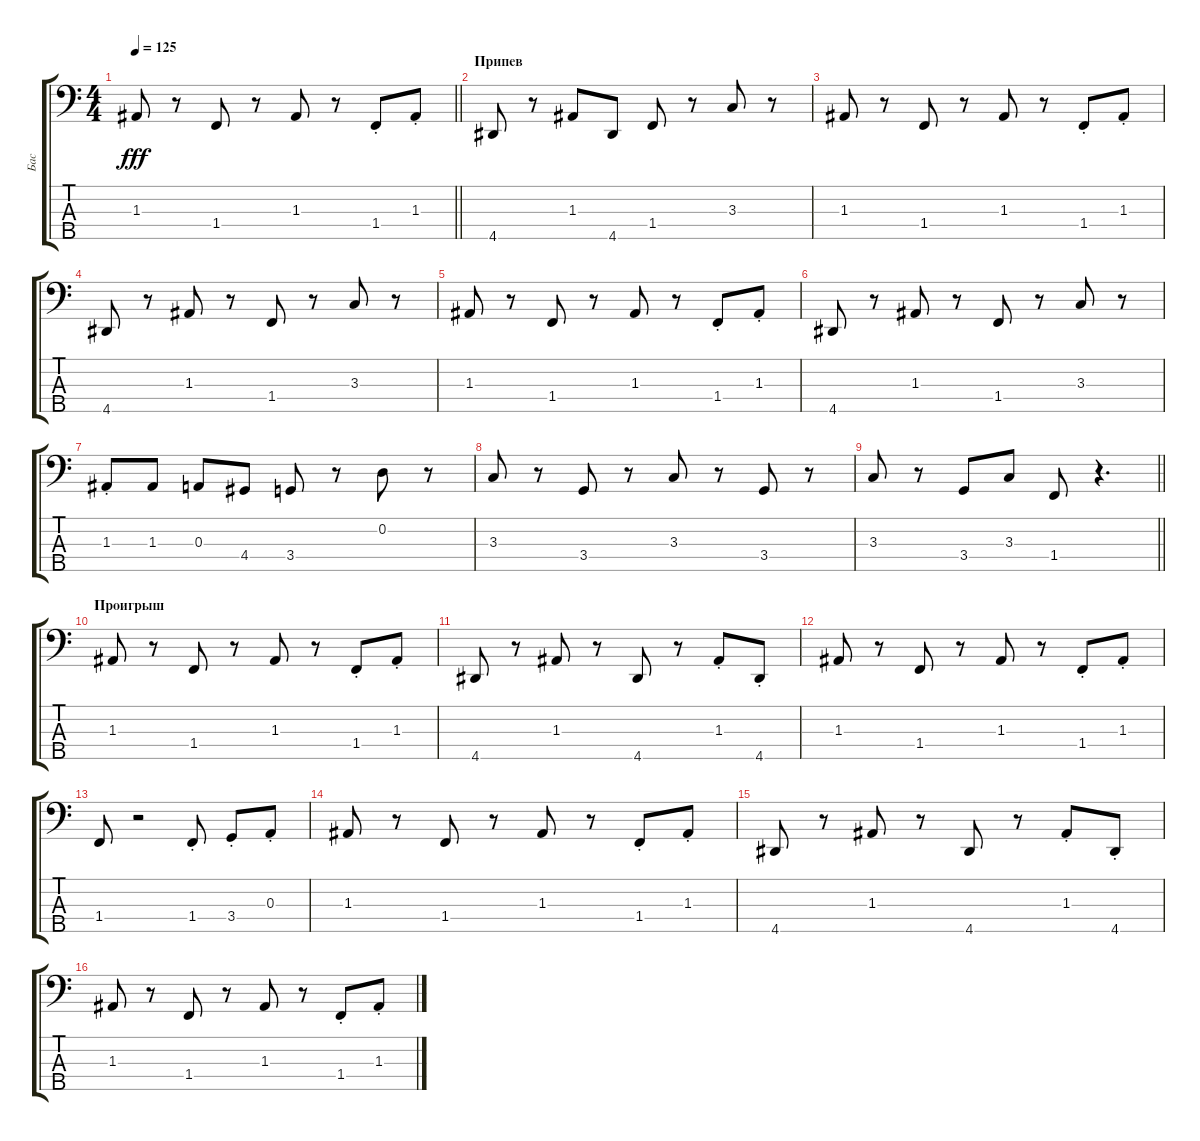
\track ("Бас" "Бас") {instrument fretlessbass}
\staff {score tabs}
\tuning (G2 D2 A1 E1 B0) {hide}
\ts (4 4)
\tempo 125
\clef f4
\barLineRight lightlight
\ks c
1.3.8{dy fff} r.8 1.4.8 r.8 1.3.8 r.8 1.4{st}.8 1.3{st}.8 |
\section ("" "Припев")
4.5.8 r.8 1.3.8 4.5.8 1.4.8 r.8 3.3.8 r.8 |
1.3.8 r.8 1.4.8 r.8 1.3.8 r.8 1.4{st}.8 1.3{st}.8 |
4.5.8 r.8 1.3.8 r.8 1.4.8 r.8 3.3.8 r.8 |
1.3.8 r.8 1.4.8 r.8 1.3.8 r.8 1.4{st}.8 1.3{st}.8 |
4.5.8 r.8 1.3.8 r.8 1.4.8 r.8 3.3.8 r.8 |
1.3{st}.8 1.3.8 0.3.8 4.4.8 3.4.8 r.8 0.2.8 r.8 |
3.3.8 r.8 3.4.8 r.8 3.3.8 r.8 3.4.8 r.8 |
\barLineRight lightlight
3.3.8 r.8 3.4.8 3.3.8 1.4.8 r.4{d} |
\section ("" "Проигрыш")
1.3.8 r.8 1.4.8 r.8 1.3.8 r.8 1.4{st}.8 1.3{st}.8 |
4.5.8 r.8 1.3.8 r.8 4.5.8 r.8 1.3{st}.8 4.5{st}.8 |
1.3.8 r.8 1.4.8 r.8 1.3.8 r.8 1.4{st}.8 1.3{st}.8 |
1.4.8 r.2 1.4{st}.8 3.4{st}.8 0.3{st}.8 |
1.3.8 r.8 1.4.8 r.8 1.3.8 r.8 1.4{st}.8 1.3{st}.8 |
4.5.8 r.8 1.3.8 r.8 4.5.8 r.8 1.3{st}.8 4.5{st}.8 |
1.3.8 r.8 1.4.8 r.8 1.3.8 r.8 1.4{st}.8 1.3{st}.8
